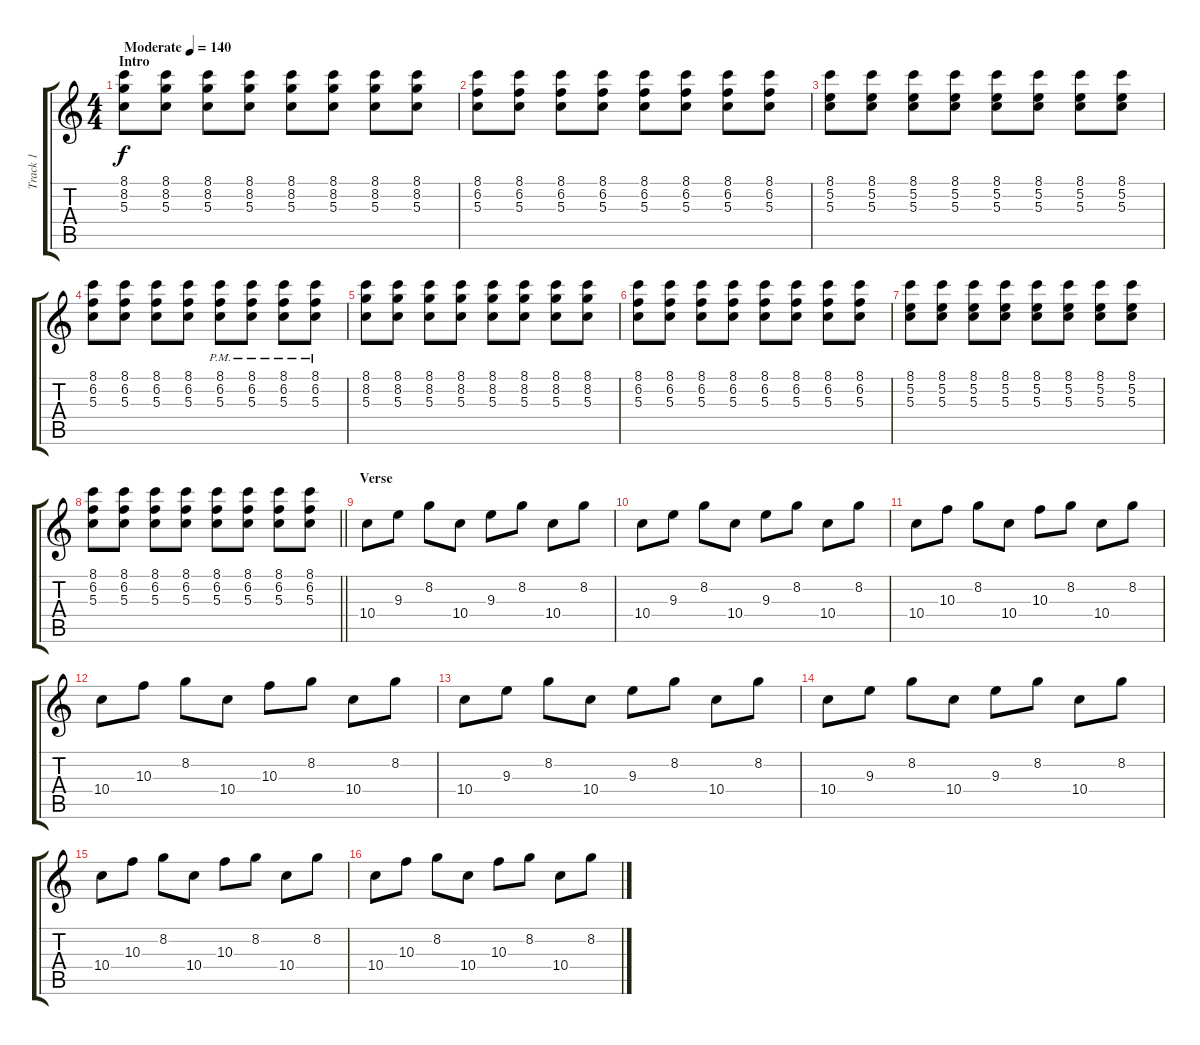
\track ("Track 1" "Track 1") {instrument distortionguitar}
\staff {score tabs}
\tuning (E4 B3 G3 D3 A2 E2) {hide}
\ts (4 4)
\section ("" "Intro")
\tempo (140 "Moderate")
\clef g2
\ks c
(8.1 8.2 5.3).8{dy f instrument distortionguitar} (8.1 8.2 5.3).8 (8.1 8.2 5.3).8 (8.1 8.2 5.3).8 (8.1 8.2 5.3).8 (8.1 8.2 5.3).8 (8.1 8.2 5.3).8 (8.1 8.2 5.3).8 |
(8.1 6.2 5.3).8 (8.1 6.2 5.3).8 (8.1 6.2 5.3).8 (8.1 6.2 5.3).8 (8.1 6.2 5.3).8 (8.1 6.2 5.3).8 (8.1 6.2 5.3).8 (8.1 6.2 5.3).8 |
(8.1 5.2 5.3).8 (8.1 5.2 5.3).8 (8.1 5.2 5.3).8 (8.1 5.2 5.3).8 (8.1 5.2 5.3).8 (8.1 5.2 5.3).8 (8.1 5.2 5.3).8 (8.1 5.2 5.3).8 |
(8.1 6.2 5.3).8 (8.1 6.2 5.3).8 (8.1 6.2 5.3).8 (8.1 6.2 5.3).8 (8.1{pm} 6.2{pm} 5.3{pm}).8 (8.1{pm} 6.2{pm} 5.3{pm}).8 (8.1{pm} 6.2{pm} 5.3{pm}).8 (8.1{pm} 6.2{pm} 5.3{pm}).8 |
(8.1 8.2 5.3).8 (8.1 8.2 5.3).8 (8.1 8.2 5.3).8 (8.1 8.2 5.3).8 (8.1 8.2 5.3).8 (8.1 8.2 5.3).8 (8.1 8.2 5.3).8 (8.1 8.2 5.3).8 |
(8.1 6.2 5.3).8 (8.1 6.2 5.3).8 (8.1 6.2 5.3).8 (8.1 6.2 5.3).8 (8.1 6.2 5.3).8 (8.1 6.2 5.3).8 (8.1 6.2 5.3).8 (8.1 6.2 5.3).8 |
(8.1 5.2 5.3).8 (8.1 5.2 5.3).8 (8.1 5.2 5.3).8 (8.1 5.2 5.3).8 (8.1 5.2 5.3).8 (8.1 5.2 5.3).8 (8.1 5.2 5.3).8 (8.1 5.2 5.3).8 |
\barLineRight lightlight
(8.1 6.2 5.3).8 (8.1 6.2 5.3).8 (8.1 6.2 5.3).8 (8.1 6.2 5.3).8 (8.1 6.2 5.3).8 (8.1 6.2 5.3).8 (8.1 6.2 5.3).8 (8.1 6.2 5.3).8 |
\section ("" "Verse")
10.4.8 9.3.8 8.2.8 10.4.8 9.3.8 8.2.8 10.4.8 8.2.8 |
10.4.8 9.3.8 8.2.8 10.4.8 9.3.8 8.2.8 10.4.8 8.2.8 |
10.4.8 10.3.8 8.2.8 10.4.8 10.3.8 8.2.8 10.4.8 8.2.8 |
10.4.8 10.3.8 8.2.8 10.4.8 10.3.8 8.2.8 10.4.8 8.2.8 |
10.4.8 9.3.8 8.2.8 10.4.8 9.3.8 8.2.8 10.4.8 8.2.8 |
10.4.8 9.3.8 8.2.8 10.4.8 9.3.8 8.2.8 10.4.8 8.2.8 |
10.4.8 10.3.8 8.2.8 10.4.8 10.3.8 8.2.8 10.4.8 8.2.8 |
10.4.8 10.3.8 8.2.8 10.4.8 10.3.8 8.2.8 10.4.8 8.2.8
